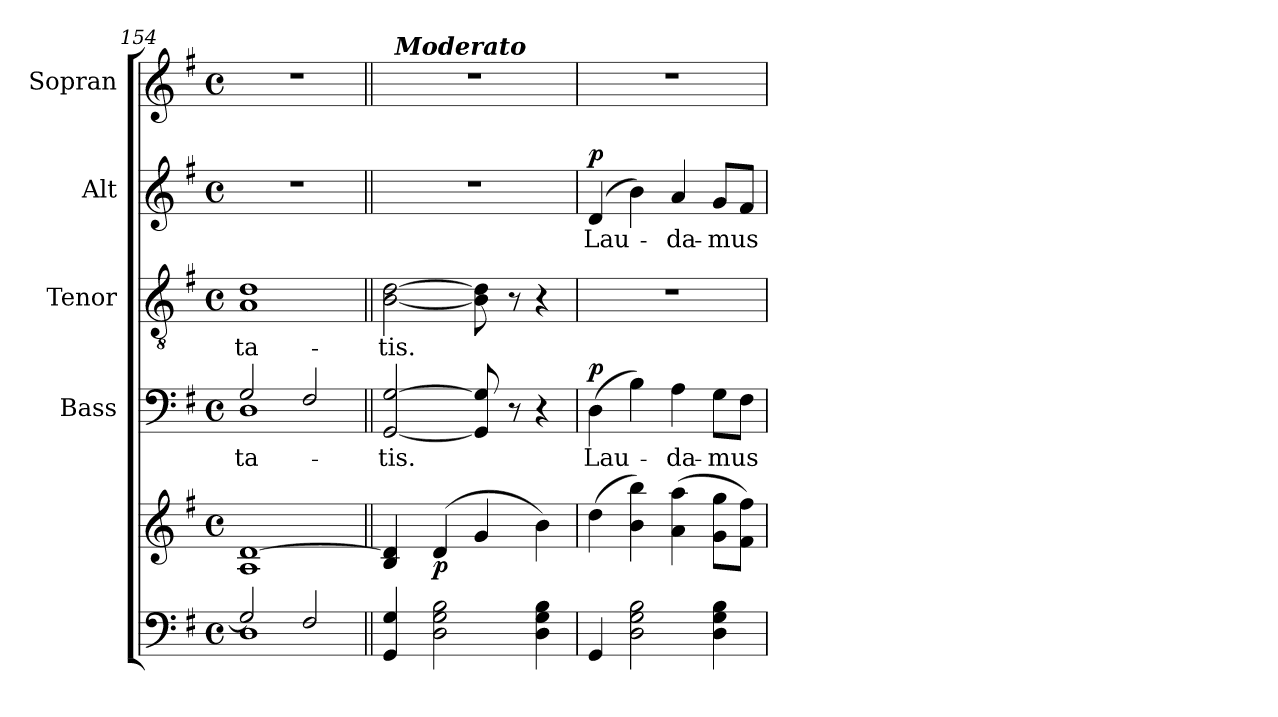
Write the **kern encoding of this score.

**kern	**kern	**dynam	**kern	**text	**dynam	**kern	**text	**kern	**text	**dynam	**kern
*part5	*part5	*part5	*part4	*part4	*part4	*part3	*part3	*part2	*part2	*part2	*part1
*staff6	*staff5	*staff5/6	*staff4	*staff4	*staff4	*staff3	*staff3	*staff2	*staff2	*staff2	*staff1
*	*	*	*I"Bass	*	*	*I"Tenor	*	*I"Alt	*	*	*I"Sopran
*	*	*	*I'B.	*	*	*I'T.	*	*I'A.	*	*	*I'S.
*clefF4	*clefG2	*	*clefF4	*	*	*clefGv2	*	*clefG2	*	*	*clefG2
*k[f#]	*k[f#]	*	*k[f#]	*	*	*k[f#]	*	*k[f#]	*	*	*k[f#]
*G:	*G:	*	*G:	*	*	*G:	*	*G:	*	*	*G:
*M4/4	*M4/4	*	*M4/4	*	*	*M4/4	*	*M4/4	*	*	*M4/4
*met(c)	*met(c)	*	*met(c)	*	*	*met(c)	*	*met(c)	*	*	*met(c)
=154	=154	=154	=154	=154	=154	=154	=154	=154	=154	=154	=154
*^	*	*	*	*	*	*	*	*	*	*	*
!	!	!	!	!	!LO:LY:b	!	!	!LO:LY:b	!	!	!	!
*	*	*	*	*^	*	*	*	*	*	*	*	*
2G/]	1D	1A [>1d	.	2G/	1D	-ta-	.	1A 1d	-ta-	1r	.	.	1r
2F#/	.	.	.	2F#/	.	.	.	.	.	.	.	.	.
*v	*v	*	*	*v	*v	*	*	*	*	*	*	*	*
=155||	=155||	=155||	=155||	=155||	=155||	=155||	=155||	=155||	=155||	=155||	=155||
!	!	!	!	!LO:LY:b	!	!	!LO:LY:b	!	!	!	!
*	*	*	*	*	*	*	*	*	*	*	*^
4GG/ 4G/	4B/ 4d/]	.	[2GG/ [2G/	-tis.	.	[2B\ [2d\	-tis.	1r	.	.	1r	32ryy
!	!	!	!	!	!	!	!	!	!	!	!	!LO:TX:a:Bi:t=Moderato
.	.	.	.	.	.	.	.	.	.	.	.	2ryy
!	!	!LO:DY:b	!	!	!	!	!	!	!	!	!	!
2D\ 2G\ 2B\	(4d/	p	.	.	.	.	.	.	.	.	.	.
.	4g/	.	8GG/] 8G/]	.	.	8B\] 8d\]	.	.	.	.	.	.
.	.	.	.	.	.	.	.	.	.	.	.	4...ryy
.	.	.	8r	.	.	8r	.	.	.	.	.	.
4D\ 4G\ 4B\	4b\)	.	4r	.	.	4r	.	.	.	.	.	.
!!LO:PB:g=z
=156	=156	=156	=156	=156	=156	=156	=156	=156	=156	=156	=156	=156
!	!	!	!	!LO:LY:b	!LO:DY:a	!	!	!	!LO:LY:b	!LO:DY:a	!	!
*	*	*	*	*	*	*	*	*	*	*	*v	*v
4GG/	(>4dd\	.	(>4D\	Lau-	p	1r	.	(4d/	Lau-	p	1r
2D\ 2G\ 2B\	4b\ 4bb\)	.	4B\)	.	.	.	.	4b\)	.	.	.
!	!	!	!	!LO:LY:b	!	!	!	!	!LO:LY:b	!	!
.	(>4a\ 4aa\	.	4A\	-da-	.	.	.	4a/	-da-	.	.
!	!	!	!	!LO:LY:b	!	!	!	!	!LO:LY:b	!	!
4D\ 4G\ 4B\	8g\ 8gg\L	.	8G\L	-mus	.	.	.	8g/L	-mus	.	.
.	8f#\ 8ff#\J)	.	8F#\J	.	.	.	.	8f#/J	.	.	.
=	=	=	=	=	=	=	=	=	=	=	=
*-	*-	*-	*-	*-	*-	*-	*-	*-	*-	*-	*-
